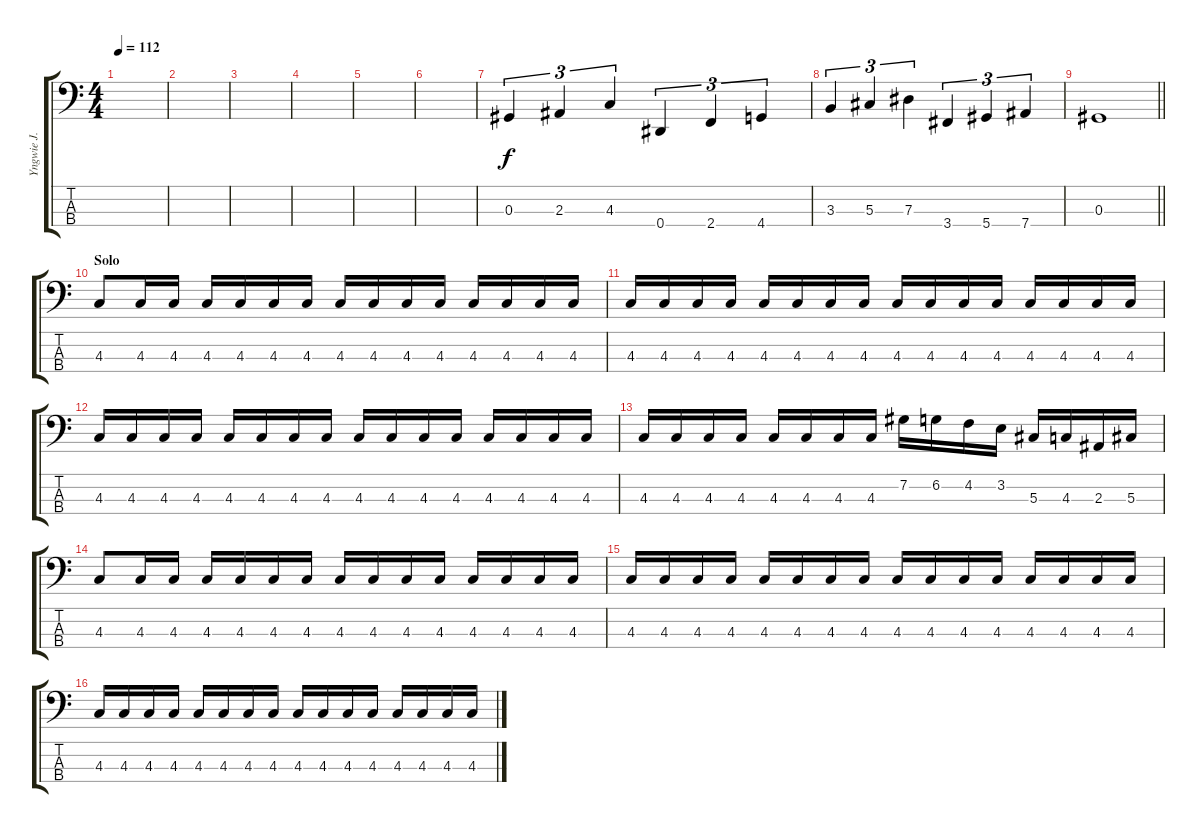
\track ("Yngwie J. Malmsteen" "Yngwie J. ") {instrument electricbassfinger}
\staff {score tabs}
\tuning (Gb2 Db2 Ab1 Eb1) {hide}
\ts (4 4)
\tempo 112
\clef f4
\ks c
|
|
|
|
|
|
0.3.4{tu (3 2)} 2.3.4{tu (3 2)} 4.3.4{tu (3 2)} 0.4.4{tu (3 2)} 2.4.4{tu (3 2)} 4.4.4{tu (3 2)} |
3.3.4{tu (3 2)} 5.3.4{tu (3 2)} 7.3.4{tu (3 2)} 3.4.4{tu (3 2)} 5.4.4{tu (3 2)} 7.4.4{tu (3 2)} |
\barLineRight lightlight
0.3.1 |
\section ("" "Solo")
4.3.8 4.3.16 4.3.16 4.3.16 4.3.16 4.3.16 4.3.16 4.3.16 4.3.16 4.3.16 4.3.16 4.3.16 4.3.16 4.3.16 4.3.16 |
4.3.16 4.3.16 4.3.16 4.3.16 4.3.16 4.3.16 4.3.16 4.3.16 4.3.16 4.3.16 4.3.16 4.3.16 4.3.16 4.3.16 4.3.16 4.3.16 |
4.3.16 4.3.16 4.3.16 4.3.16 4.3.16 4.3.16 4.3.16 4.3.16 4.3.16 4.3.16 4.3.16 4.3.16 4.3.16 4.3.16 4.3.16 4.3.16 |
4.3.16 4.3.16 4.3.16 4.3.16 4.3.16 4.3.16 4.3.16 4.3.16 7.2.16 6.2.16 4.2.16 3.2.16 5.3.16 4.3.16 2.3.16 5.3.16 |
4.3.8 4.3.16 4.3.16 4.3.16 4.3.16 4.3.16 4.3.16 4.3.16 4.3.16 4.3.16 4.3.16 4.3.16 4.3.16 4.3.16 4.3.16 |
4.3.16 4.3.16 4.3.16 4.3.16 4.3.16 4.3.16 4.3.16 4.3.16 4.3.16 4.3.16 4.3.16 4.3.16 4.3.16 4.3.16 4.3.16 4.3.16 |
4.3.16 4.3.16 4.3.16 4.3.16 4.3.16 4.3.16 4.3.16 4.3.16 4.3.16 4.3.16 4.3.16 4.3.16 4.3.16 4.3.16 4.3.16 4.3.16
